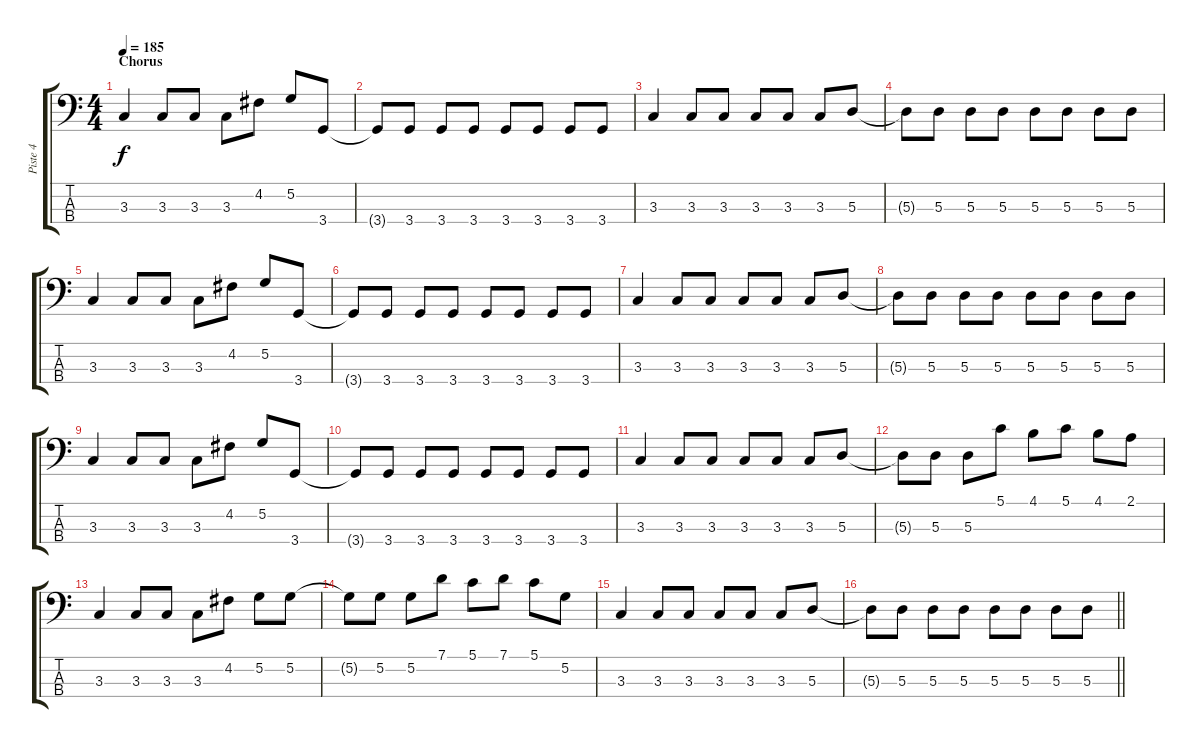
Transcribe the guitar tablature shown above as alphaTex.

\track ("Piste 4" "Piste 4") {instrument electricbasspick}
\staff {score tabs}
\tuning (G2 D2 A1 E1) {hide}
\ts (4 4)
\section ("" "Chorus")
\tempo 185
\clef f4
\ks c
3.3.4{dy f} 3.3.8 3.3.8 3.3.8 4.2.8 5.2.8 3.4.8 |
3.4{t}.8 3.4.8 3.4.8 3.4.8 3.4.8 3.4.8 3.4.8 3.4.8 |
3.3.4 3.3.8 3.3.8 3.3.8 3.3.8 3.3.8 5.3.8 |
5.3{t}.8 5.3.8 5.3.8 5.3.8 5.3.8 5.3.8 5.3.8 5.3.8 |
3.3.4 3.3.8 3.3.8 3.3.8 4.2.8 5.2.8 3.4.8 |
3.4{t}.8 3.4.8 3.4.8 3.4.8 3.4.8 3.4.8 3.4.8 3.4.8 |
3.3.4 3.3.8 3.3.8 3.3.8 3.3.8 3.3.8 5.3.8 |
5.3{t}.8 5.3.8 5.3.8 5.3.8 5.3.8 5.3.8 5.3.8 5.3.8 |
3.3.4 3.3.8 3.3.8 3.3.8 4.2.8 5.2.8 3.4.8 |
3.4{t}.8 3.4.8 3.4.8 3.4.8 3.4.8 3.4.8 3.4.8 3.4.8 |
3.3.4 3.3.8 3.3.8 3.3.8 3.3.8 3.3.8 5.3.8 |
5.3{t}.8 5.3.8 5.3.8 5.1.8 4.1.8 5.1.8 4.1.8 2.1.8 |
3.3.4 3.3.8 3.3.8 3.3.8 4.2.8 5.2.8 5.2.8 |
5.2{t}.8 5.2.8 5.2.8 7.1.8 5.1.8 7.1.8 5.1.8 5.2.8 |
3.3.4 3.3.8 3.3.8 3.3.8 3.3.8 3.3.8 5.3.8 |
\barLineRight lightlight
5.3{t}.8 5.3.8 5.3.8 5.3.8 5.3.8 5.3.8 5.3.8 5.3.8
